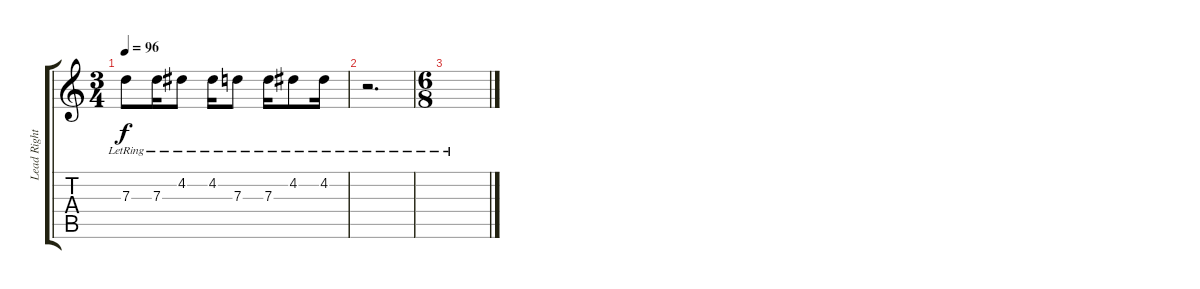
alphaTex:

\track ("Lead Right" "Lead Right") {instrument distortionguitar}
\staff {score tabs}
\tuning (E4 B3 G3 D3 A2 D2) {hide}
\ts (3 4)
\tempo 96
\clef g2
\ks c
7.3{lr}.8{dy f} 7.3{lr}.16 4.2{lr}.8 4.2{lr}.16 7.3{lr}.8 7.3{lr}.16 4.2{lr}.8 4.2{lr}.16 |
r.2{d} |
\ts (6 8)
